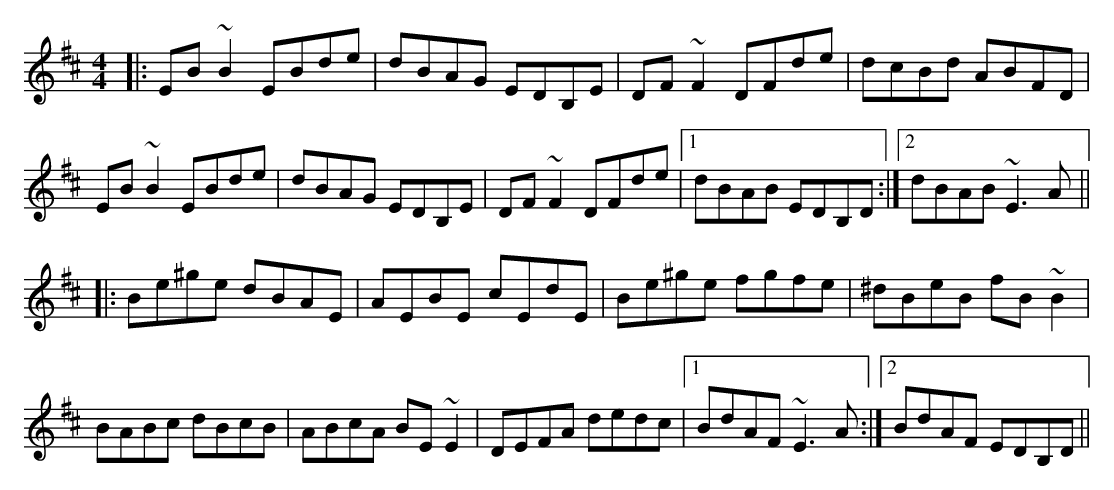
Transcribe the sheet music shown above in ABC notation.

X:1
M:4/4
K:Edor
|:EB~B2 EBde|dBAG EDB,E|DF~F2 DFde|dcBd ABFD|
EB~B2 EBde|dBAG EDB,E|DF~F2 DFde|1 dBAB EDB,D:|2 dBAB ~E3A||
|:Be^ge dBAE|AEBE cEdE|Be^ge fgfe|^dBeB fB~B2|
BABc dBcB|ABcA BE~E2|DEFA dedc|1 BdAF ~E3A:|2 BdAF EDB,D||
